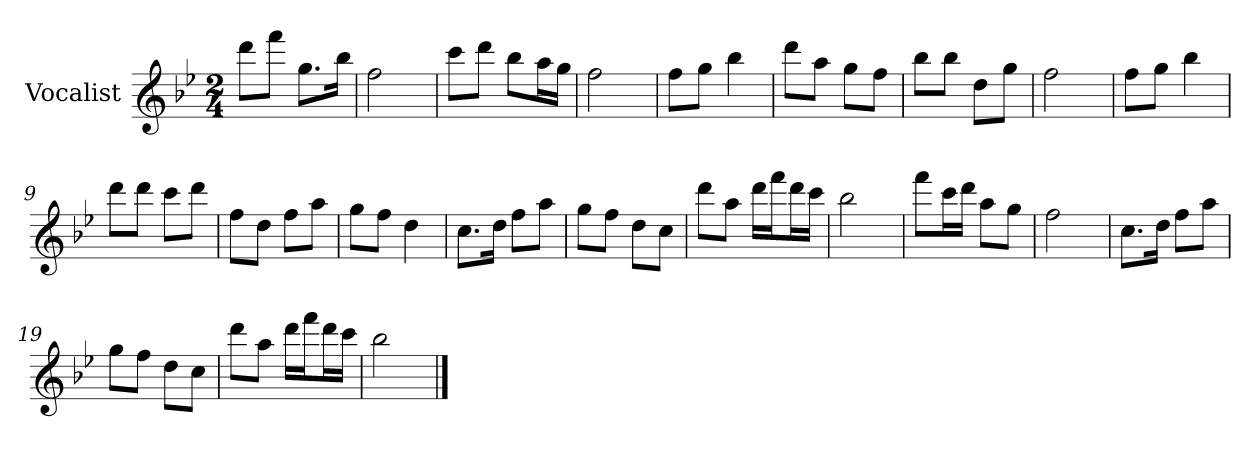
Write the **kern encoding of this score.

**kern
*part1
*staff1
*I"Vocalist
*k[b-e-]
*B-:
*M2/4
=
8dddL
8fffJ
8.ggL
16bb-Jk
=1
2ff
=2
8cccL
8dddJ
8bb-L
16aaL
16ggJJ
=3
2ff
=4
8ffL
8ggJ
4bb-
=5
8dddL
8aaJ
8ggL
8ffJ
=6
8bb-L
8bb-J
8ddL
8ggJ
=7
2ff
=8
8ffL
8ggJ
4bb-
=9
8dddL
8dddJ
8cccL
8dddJ
=10
8ffL
8ddJ
8ffL
8aaJ
=11
8ggL
8ffJ
4dd
=12
8.ccL
16ddJk
8ffL
8aaJ
=13
8ggL
8ffJ
8ddL
8ccJ
=14
8dddL
8aaJ
16dddLL
16fffJ
16dddL
16cccJJ
=15
2bb-
=16
8fffL
16cccL
16dddJJ
8aaL
8ggJ
=17
2ff
=18
8.ccL
16ddJk
8ffL
8aaJ
=19
8ggL
8ffJ
8ddL
8ccJ
=20
8dddL
8aaJ
16dddLL
16fffJ
16dddL
16cccJJ
=21
2bb-
==
*-
